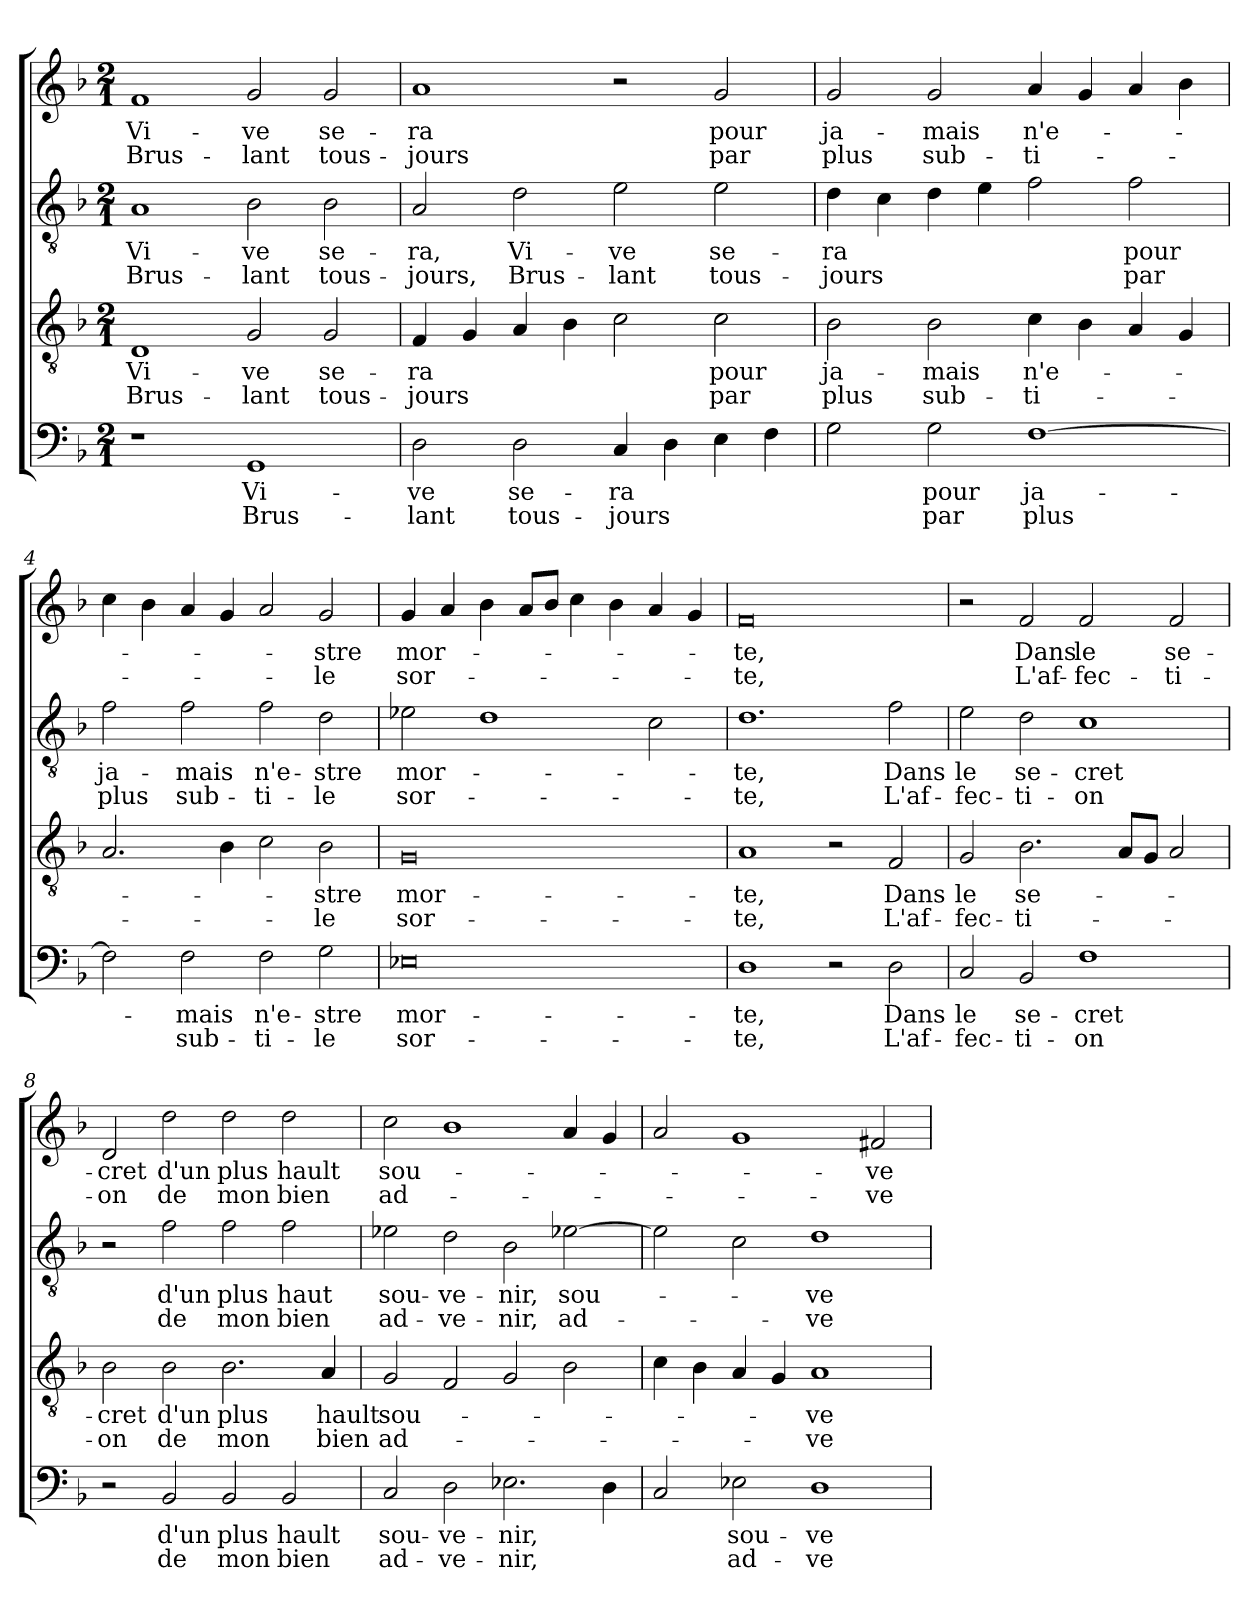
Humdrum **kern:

**kern	**text	**text	**kern	**text	**text	**kern	**text	**text	**kern	**text	**text
*part4	*part4	*part4	*part3	*part3	*part3	*part2	*part2	*part2	*part1	*part1	*part1
*staff4	*staff4	*staff4	*staff3	*staff3	*staff3	*staff2	*staff2	*staff2	*staff1	*staff1	*staff1
*clefF4	*	*	*clefGv2	*	*	*clefGv2	*	*	*clefG2	*	*
*	*	*	*ITrd-7c-12	*	*	*ITrd-7c-12	*	*	*	*	*
*k[b-]	*	*	*k[b-]	*	*	*k[b-]	*	*	*k[b-]	*	*
*F:	*	*	*F:	*	*	*F:	*	*	*F:	*	*
*M2/1	*	*	*M2/1	*	*	*M2/1	*	*	*M2/1	*	*
=1	=1	=1	=1	=1	=1	=1	=1	=1	=1	=1	=1
1r	.	.	1d/	Vi-	Brus-	1a/	Vi-	Brus-	1f/	Vi-	Brus-
1GG/	Vi-	Brus-	2g/	-ve	-lant	2b-\	-ve	-lant	2g/	-ve	-lant
.	.	.	2g/	se-	tous-	2b-\	se-	tous-	2g/	se-	tous-
=2	=2	=2	=2	=2	=2	=2	=2	=2	=2	=2	=2
2D\	-ve	-lant	4f/	-ra	-jours	2a/	-ra,	-jours,	1a/	-ra	-jours
.	.	.	4g/	.	.	.	.	.	.	.	.
2D\	se-	tous-	4a/	.	.	2dd\	Vi-	Brus-	.	.	.
.	.	.	4b-\	.	.	.	.	.	.	.	.
4C/	-ra	-jours	2cc\	.	.	2ee\	-ve	-lant	2r	.	.
4D\	.	.	.	.	.	.	.	.	.	.	.
4E\	.	.	2cc\	pour	par	2ee\	se-	tous-	2g/	pour	par
4F\	.	.	.	.	.	.	.	.	.	.	.
=3	=3	=3	=3	=3	=3	=3	=3	=3	=3	=3	=3
2G\	.	.	2b-\	ja-	plus	4dd\	-ra	-jours	2g/	ja-	plus
.	.	.	.	.	.	4cc\	.	.	.	.	.
2G\	pour	par	2b-\	-mais	sub-	4dd\	.	.	2g/	-mais	sub-
.	.	.	.	.	.	4ee\	.	.	.	.	.
[1F\	ja-	plus	4cc\	n'e-	-ti-	2ff\	.	.	4a/	n'e-	-ti-
.	.	.	4b-\	.	.	.	.	.	4g/	.	.
.	.	.	4a/	.	.	2ff\	pour	par	4a/	.	.
.	.	.	4g/	.	.	.	.	.	4b-\	.	.
=4	=4	=4	=4	=4	=4	=4	=4	=4	=4	=4	=4
2F\]	.	.	2.a/	.	.	2ff\	ja-	plus	4cc\	.	.
.	.	.	.	.	.	.	.	.	4b-\	.	.
2F\	-mais	sub-	.	.	.	2ff\	-mais	sub-	4a/	.	.
.	.	.	4b-\	.	.	.	.	.	4g/	.	.
2F\	n'e-	-ti-	2cc\	.	.	2ff\	n'e-	-ti-	2a/	.	.
2G\	-stre	-le	2b-\	-stre	-le	2dd\	-stre	-le	2g/	-stre	-le
!!LO:LB:g=z
=5	=5	=5	=5	=5	=5	=5	=5	=5	=5	=5	=5
0E-X\	mor-	sor-	0g/	mor-	sor-	2ee-X\	mor-	sor-	4g/	mor-	sor-
.	.	.	.	.	.	.	.	.	4a/	.	.
.	.	.	.	.	.	1dd\	.	.	4b-\	.	.
.	.	.	.	.	.	.	.	.	8a/L	.	.
.	.	.	.	.	.	.	.	.	8b-/J	.	.
.	.	.	.	.	.	.	.	.	4cc\	.	.
.	.	.	.	.	.	.	.	.	4b-\	.	.
.	.	.	.	.	.	2cc\	.	.	4a/	.	.
.	.	.	.	.	.	.	.	.	4g/	.	.
=6	=6	=6	=6	=6	=6	=6	=6	=6	=6	=6	=6
1D\	-te,	-te,	1a/	-te,	-te,	1.dd\	-te,	-te,	0f/	-te,	-te,
2r	.	.	2r	.	.	.	.	.	.	.	.
2D\	Dans	L'af-	2f/	Dans	L'af-	2ff\	Dans	L'af-	.	.	.
=7	=7	=7	=7	=7	=7	=7	=7	=7	=7	=7	=7
2C/	le	-fec-	2g/	le	-fec-	2ee\	le	-fec-	2r	.	.
2BB-/	se-	-ti-	2.b-\	se-	-ti-	2dd\	se-	-ti-	2f/	Dans	L'af-
1F\	-cret	-on	.	.	.	1cc\	-cret	-on	2f/	le	-fec-
.	.	.	8a/L	.	.	.	.	.	.	.	.
.	.	.	8g/J	.	.	.	.	.	.	.	.
.	.	.	2a/	.	.	.	.	.	2f/	se-	-ti-
=8	=8	=8	=8	=8	=8	=8	=8	=8	=8	=8	=8
2r	.	.	2b-\	-cret	-on	2r	.	.	2d/	-cret	-on
2BB-/	d'un	de	2b-\	d'un	de	2ff\	d'un	de	2dd\	d'un	de
2BB-/	plus	mon	2.b-\	plus	mon	2ff\	plus	mon	2dd\	plus	mon
2BB-/	hault	bien	.	.	.	2ff\	haut	bien	2dd\	hault	bien
.	.	.	4a/	hault	bien	.	.	.	.	.	.
=9	=9	=9	=9	=9	=9	=9	=9	=9	=9	=9	=9
2C/	sou-	ad-	2g/	sou-	ad-	2ee-X\	sou-	ad-	2cc\	sou-	ad-
2D\	-ve-	-ve-	2f/	.	.	2dd\	-ve-	-ve-	1b-\	.	.
2.E-X\	-nir,	-nir,	2g/	.	.	2b-\	-nir,	-nir,	.	.	.
.	.	.	2b-\	.	.	[2ee-X\	sou-	ad-	4a/	.	.
4D\	.	.	.	.	.	.	.	.	4g/	.	.
!!LO:LB:g=z
=10	=10	=10	=10	=10	=10	=10	=10	=10	=10	=10	=10
2C/	.	.	4cc\	.	.	2ee-\]	.	.	2a/	.	.
.	.	.	4b-\	.	.	.	.	.	.	.	.
2E-X\	sou-	ad-	4a/	.	.	2cc\	.	.	1g/	.	.
.	.	.	4g/	.	.	.	.	.	.	.	.
1D\	-ve-	-ve -	1a/	-ve-	-ve -	1dd\	-ve-	-ve -	.	.	.
.	.	.	.	.	.	.	.	.	2f#X/	-ve-	-ve -
=	=	=	=	=	=	=	=	=	=	=	=
*-	*-	*-	*-	*-	*-	*-	*-	*-	*-	*-	*-
